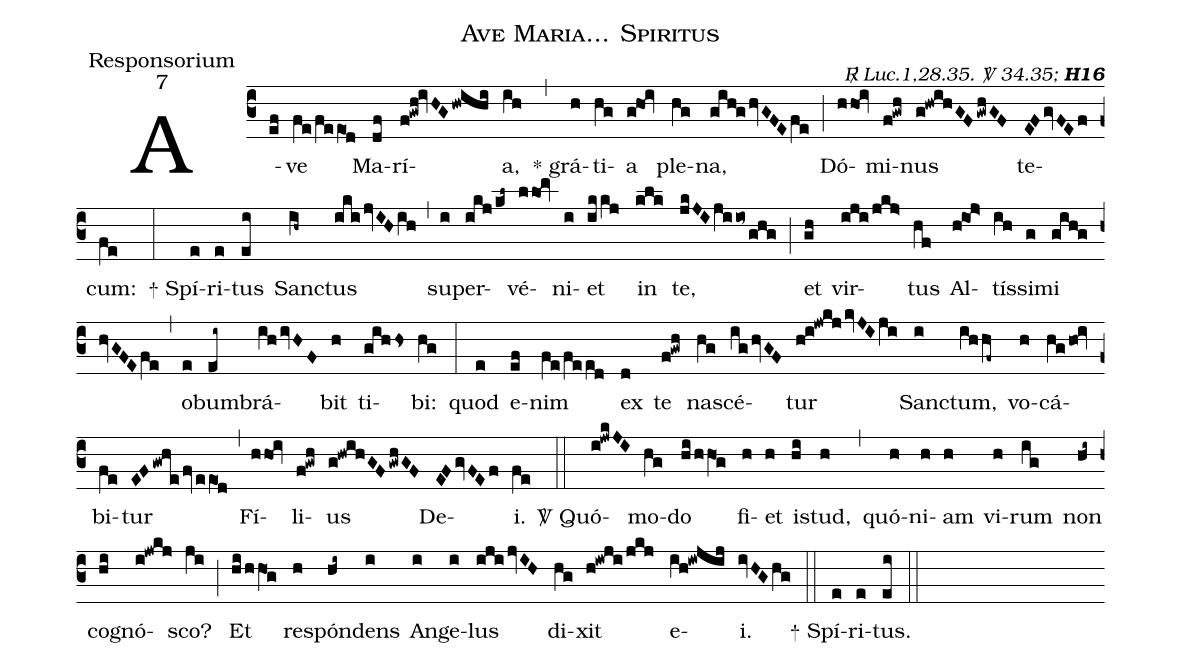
name:Ave Maria... Spiritus;
office-part:Responsorium;
mode:7;
commentary:{\itshape\mdseries \Rbar\  Luc.1,28.35. \Vbar\  34.35;\/} {\bfseries H16};
%%
(c3) A(ef)ve(fe/feeO1d) Ma(df)rí(f!gwh!ivHGhwihi)a,(ih) (,)
<sp>*</sp> grá(h)ti(hg)a(g!ho1!iv) ple(hg)na,(gih!ghvGFEfe) (;)
Dó(hho1!iv)mi(f!gwh)nus(g!hwihGFgwhGF) te(EFgvFEf)cum:(fe) (:)
<sp>+</sp> Spí(e)ri(e)tus(ei) Sanc(ih~)tus(ikijvIHih) (,)
su(i)per(ikj/kl~)vé(llo1!mv)ni(i)et(ikkj) in(klk) te,(jkJIjiio~ghg) (;)
et(gh) vir(iji/jkj>)tus(hf) Al(h!io1!j>)tís(ih)si(g)mi(gih!ghvGFEfe) (,)
o(e)bum(ei~)brá(ihivHF)bit(h) ti(gihhs)bi:(hg) (:)
quod(e) e(ef)nim(fe/feed) ex(d) te(f!gwh) na(hg)scé(ighvGF)tur(h!i!jwkjkvJIji) Sanc(i)tum,(ihhf~) vo(h)cá(hg/ho0!iv)bi(fe)tur(EFgwhefveeO1d) (,)
Fí(hho1!iv)li(f!gwh)us(g!hwihGFgwhGF) De(EFgvFEf)i.(fe) (::)
<sp>V/</sp> Quó(i!jwkJI)mo(hg)do(hi/hhO1g) fi(h)et(h) is(hi)tud,(h) (,)
quó(h)ni(h)am(h) vi(h)rum(ig) non(hi~) co(hi)gnó(i!jwkj)sco?(ji) (;)
Et(hi/hhO1g) re(h)spón(hi~)dens(i) An(i)ge(i)lus(ijijvIH) di(hg)xit(h!iwji/jkj) e(ih!iwjij)i.(ivHGhg) (::)
<sp>+</sp> Spí(e)ri(e)tus.(ei) (::)
